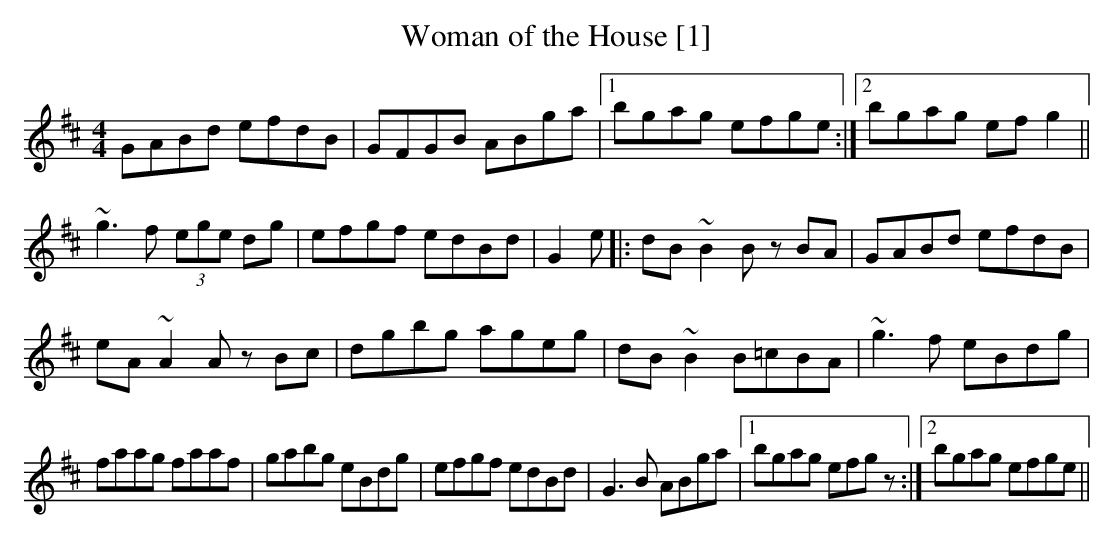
X:1
T:Woman of the House [1]
M:4/4
L:1/8
K:D
GABd efdB|GFGB ABga|1 bgag efge:|2 bgag ef g2||
~g3 f (3ege dg|efgf edBd| G2 e|:dB~B2 Bz BA|GABd efdB|
eA~A2 Az Bc|dgbg ageg|dB~B2 B=cBA|~g3 f eBdg|
faag faaf|gabg eBdg|efgf edBd|G3 B ABga|1 bgag efgz:|2 bgag efge||
